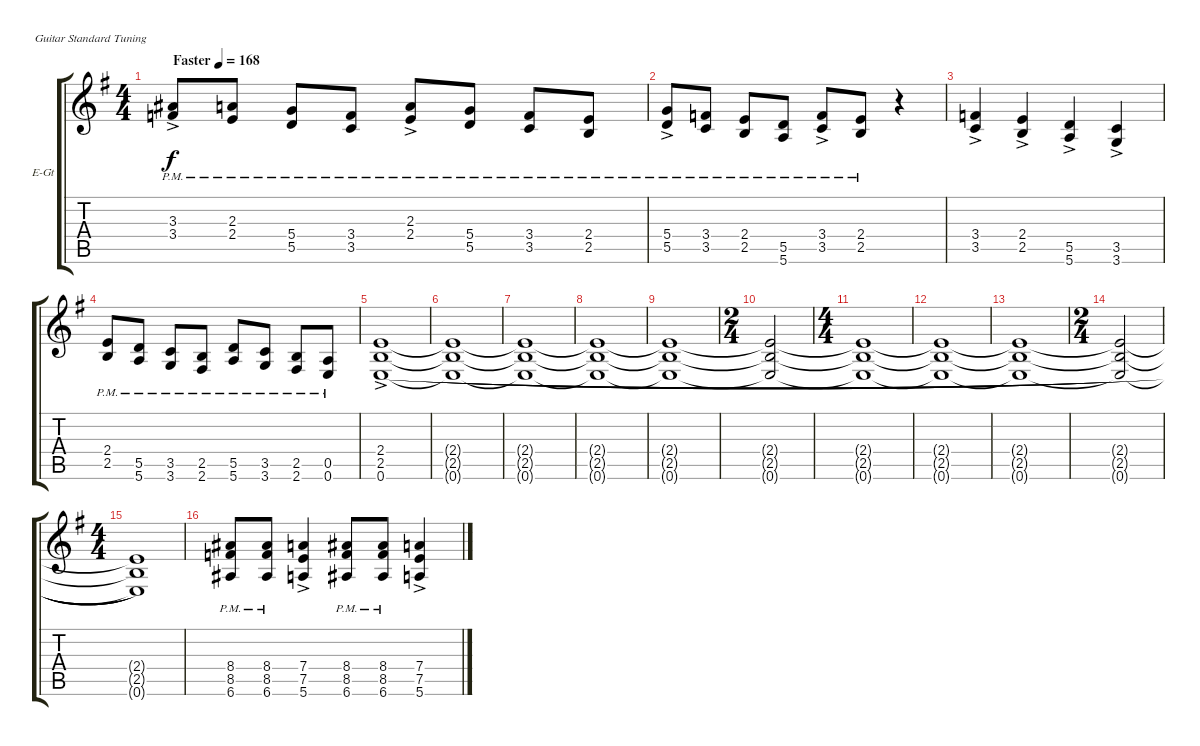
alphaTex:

\bracketExtendMode groupsimilarinstruments
\firstSystemTrackNameOrientation horizontal
\otherSystemsTrackNameOrientation horizontal
\track ("Guitar 1" "E-Gt") {instrument electricguitarclean}
\staff {score tabs}
\tuning (E4 B3 G3 D3 A2 E2)
\ts (4 4)
\tempo (168 "Faster")
\clef g2
\scale
1.07818
\ks g
(3.3{ac pm} 3.4{ac pm}).8{dy f} (2.3{pm} 2.4{pm}).8 (5.4{pm} 5.5).8 (3.4{pm} 3.5{pm}).8 (2.3{ac pm} 2.4{ac pm}).8 (5.4{pm} 5.5).8 (3.4{pm} 3.5{pm}).8 (2.4{pm} 2.5{pm}).8 |
\scale
0.921816 (5.4{ac pm} 5.5{ac}).8 (3.4{pm} 3.5{pm}).8 (2.4{pm} 2.5{pm}).8 (5.5{pm} 5.6).8 (3.4{ac pm} 3.5{ac pm}).8 (2.4{pm} 2.5{pm}).8 r.4 |
\scale
1.07818 (3.4{ac} 3.5{ac}).4 (2.4{ac} 2.5{ac}).4 (5.5{ac} 5.6).4 (3.5{ac} 3.6{ac}).4 |
\scale
0.921816 (2.4{pm} 2.5{pm}).8 (5.5{pm} 5.6).8 (3.5{pm} 3.6{pm}).8 (2.5{pm} 2.6{pm}).8 (5.5{pm} 5.6).8 (3.5{pm} 3.6{pm}).8 (2.5{pm} 2.6{pm}).8 (0.6{pm} 0.5).8 |
\scale
1.07818 (2.4 2.5 0.6{ac}).1{legatoorigin} |
\scale
0.921816 (2.4{t} 2.5{t} 0.6{t}).1{legatoorigin} |
\scale
1.07818 (2.4{t} 2.5{t} 0.6{t}).1{legatoorigin} |
\scale
0.921816 (2.4{t} 2.5{t} 0.6{t}).1{legatoorigin} |
\scale
1.07818 (2.4{t} 2.5{t} 0.6{t}).1{legatoorigin} |
\ts (2 4)
\scale
0.921816 (2.4{t} 2.5{t} 0.6{t}).2{legatoorigin} |
\ts (4 4)
\scale
1.10845 (2.4{t} 2.5{t} 0.6{t}).1{legatoorigin} |
\scale
0.891551 (2.4{t} 2.5{t} 0.6{t}).1{legatoorigin} |
\scale
1.07818 (2.4{t} 2.5{t} 0.6{t}).1{legatoorigin} |
\ts (2 4)
\scale
0.921816 (2.4{t} 2.5{t} 0.6{t}).2{legatoorigin} |
\ts (4 4)
\scale
1.10845 (2.4{t} 2.5{t} 0.6{t}).1 |
\scale
0.891551 (8.5{pm} 6.6{pm} 8.4{pm}).8 (8.5{pm} 6.6{pm} 8.4{pm}).8 (7.4 7.5 5.6{ac}).4 (8.5{pm} 6.6{pm} 8.4{pm}).8 (8.5{pm} 6.6{pm} 8.4{pm}).8 (7.4 7.5 5.6{ac}).4
